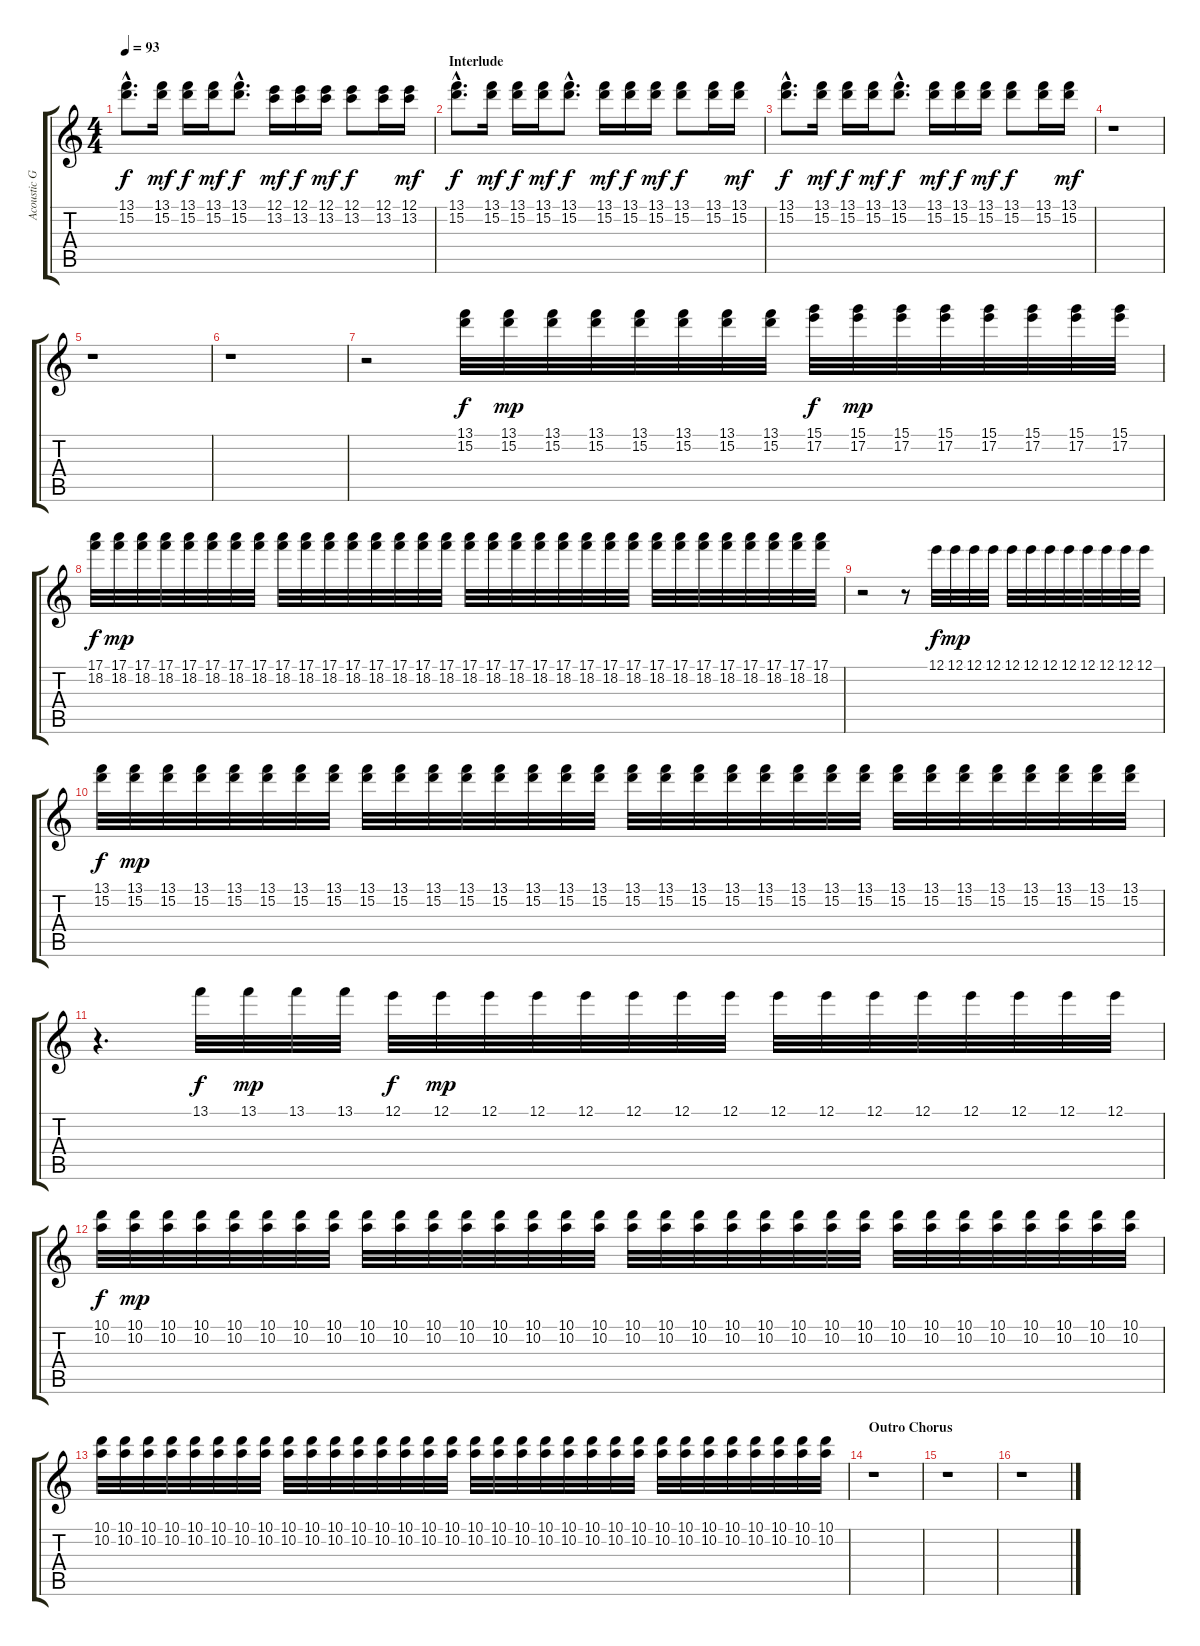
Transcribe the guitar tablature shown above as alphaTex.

\track ("Acoustic Guitar" "Acoustic G") {instrument acousticguitarnylon}
\staff {score tabs}
\tuning (E4 B3 G3 D3 A2 E2) {hide}
\ts (4 4)
\tempo 93
\clef g2
\ks c
(13.1{hac} 15.2{hac}).8{d dy f} (13.1 15.2).16{dy mf} (13.1 15.2).16{dy f} (13.1 15.2).16{dy mf} (13.1{hac} 15.2{hac}).8{d dy f} (12.1 13.2).16{dy mf} (12.1 13.2).16{dy f} (12.1 13.2).16{dy mf} (12.1 13.2).8{dy f} (12.1 13.2).16 (12.1 13.2).16{dy mf} |
\section ("" "Interlude")
(13.1{hac} 15.2{hac}).8{d dy f} (13.1 15.2).16{dy mf} (13.1 15.2).16{dy f} (13.1 15.2).16{dy mf} (13.1{hac} 15.2{hac}).8{d dy f} (13.1 15.2).16{dy mf} (13.1 15.2).16{dy f} (13.1 15.2).16{dy mf} (13.1 15.2).8{dy f} (13.1 15.2).16 (13.1 15.2).16{dy mf} |
(13.1{hac} 15.2{hac}).8{d dy f} (13.1 15.2).16{dy mf} (13.1 15.2).16{dy f} (13.1 15.2).16{dy mf} (13.1{hac} 15.2{hac}).8{d dy f} (13.1 15.2).16{dy mf} (13.1 15.2).16{dy f} (13.1 15.2).16{dy mf} (13.1 15.2).8{dy f} (13.1 15.2).16 (13.1 15.2).16{dy mf} |
r.1 |
r.1 |
r.1 |
r.2 (13.1 15.2).32{dy f} (13.1 15.2).32{dy mp} (13.1 15.2).32 (13.1 15.2).32 (13.1 15.2).32 (13.1 15.2).32 (13.1 15.2).32 (13.1 15.2).32 (15.1 17.2).32{dy f} (15.1 17.2).32{dy mp} (15.1 17.2).32 (15.1 17.2).32 (15.1 17.2).32 (15.1 17.2).32 (15.1 17.2).32 (15.1 17.2).32 |
(17.1 18.2).32{dy f} (17.1 18.2).32{dy mp} (17.1 18.2).32 (17.1 18.2).32 (17.1 18.2).32 (17.1 18.2).32 (17.1 18.2).32 (17.1 18.2).32 (17.1 18.2).32 (17.1 18.2).32 (17.1 18.2).32 (17.1 18.2).32 (17.1 18.2).32 (17.1 18.2).32 (17.1 18.2).32 (17.1 18.2).32 (17.1 18.2).32 (17.1 18.2).32 (17.1 18.2).32 (17.1 18.2).32 (17.1 18.2).32 (17.1 18.2).32 (17.1 18.2).32 (17.1 18.2).32 (17.1 18.2).32 (17.1 18.2).32 (17.1 18.2).32 (17.1 18.2).32 (17.1 18.2).32 (17.1 18.2).32 (17.1 18.2).32 (17.1 18.2).32 |
r.2 r.8 12.1.32{dy f} 12.1.32{dy mp} 12.1.32 12.1.32 12.1.32 12.1.32 12.1.32 12.1.32 12.1.32 12.1.32 12.1.32 12.1.32 |
(13.1 15.2).32{dy f} (13.1 15.2).32{dy mp} (13.1 15.2).32 (13.1 15.2).32 (13.1 15.2).32 (13.1 15.2).32 (13.1 15.2).32 (13.1 15.2).32 (13.1 15.2).32 (13.1 15.2).32 (13.1 15.2).32 (13.1 15.2).32 (13.1 15.2).32 (13.1 15.2).32 (13.1 15.2).32 (13.1 15.2).32 (13.1 15.2).32 (13.1 15.2).32 (13.1 15.2).32 (13.1 15.2).32 (13.1 15.2).32 (13.1 15.2).32 (13.1 15.2).32 (13.1 15.2).32 (13.1 15.2).32 (13.1 15.2).32 (13.1 15.2).32 (13.1 15.2).32 (13.1 15.2).32 (13.1 15.2).32 (13.1 15.2).32 (13.1 15.2).32 |
r.4{d} 13.1.32{dy f} 13.1.32{dy mp} 13.1.32 13.1.32 12.1.32{dy f} 12.1.32{dy mp} 12.1.32 12.1.32 12.1.32 12.1.32 12.1.32 12.1.32 12.1.32 12.1.32 12.1.32 12.1.32 12.1.32 12.1.32 12.1.32 12.1.32 |
(10.1 10.2).32{dy f} (10.1 10.2).32{dy mp} (10.1 10.2).32 (10.1 10.2).32 (10.1 10.2).32 (10.1 10.2).32 (10.1 10.2).32 (10.1 10.2).32 (10.1 10.2).32 (10.1 10.2).32 (10.1 10.2).32 (10.1 10.2).32 (10.1 10.2).32 (10.1 10.2).32 (10.1 10.2).32 (10.1 10.2).32 (10.1 10.2).32 (10.1 10.2).32 (10.1 10.2).32 (10.1 10.2).32 (10.1 10.2).32 (10.1 10.2).32 (10.1 10.2).32 (10.1 10.2).32 (10.1 10.2).32 (10.1 10.2).32 (10.1 10.2).32 (10.1 10.2).32 (10.1 10.2).32 (10.1 10.2).32 (10.1 10.2).32 (10.1 10.2).32 |
(10.1 10.2).32 (10.1 10.2).32 (10.1 10.2).32 (10.1 10.2).32 (10.1 10.2).32 (10.1 10.2).32 (10.1 10.2).32 (10.1 10.2).32 (10.1 10.2).32 (10.1 10.2).32 (10.1 10.2).32 (10.1 10.2).32 (10.1 10.2).32 (10.1 10.2).32 (10.1 10.2).32 (10.1 10.2).32 (10.1 10.2).32 (10.1 10.2).32 (10.1 10.2).32 (10.1 10.2).32 (10.1 10.2).32 (10.1 10.2).32 (10.1 10.2).32 (10.1 10.2).32 (10.1 10.2).32 (10.1 10.2).32 (10.1 10.2).32 (10.1 10.2).32 (10.1 10.2).32 (10.1 10.2).32 (10.1 10.2).32 (10.1 10.2).32 |
\section ("" "Outro Chorus")
r.1 |
r.1 |
r.1
